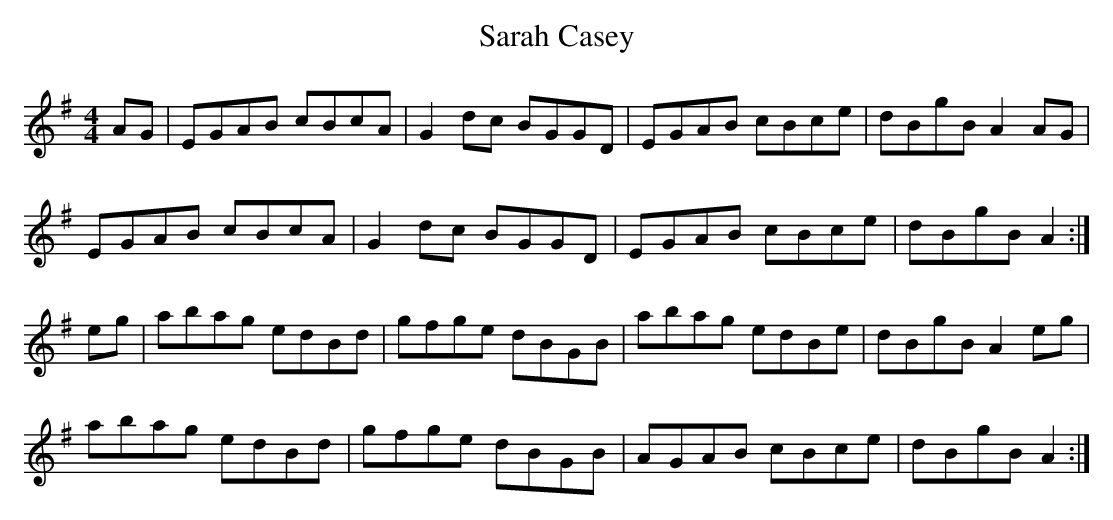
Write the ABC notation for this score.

X:1
T: Sarah Casey
M: 4/4
L: 1/8
K: Ador
AG|EGAB cBcA|G2 dc BGGD|EGAB cBce|dBgB A2 AG|
EGAB cBcA|G2 dc BGGD|EGAB cBce|dBgB A2 :|
eg|abag edBd|gfge dBGB|abag edBe|dBgB A2 eg|
abag edBd|gfge dBGB|AGAB cBce|dBgB A2 :|
